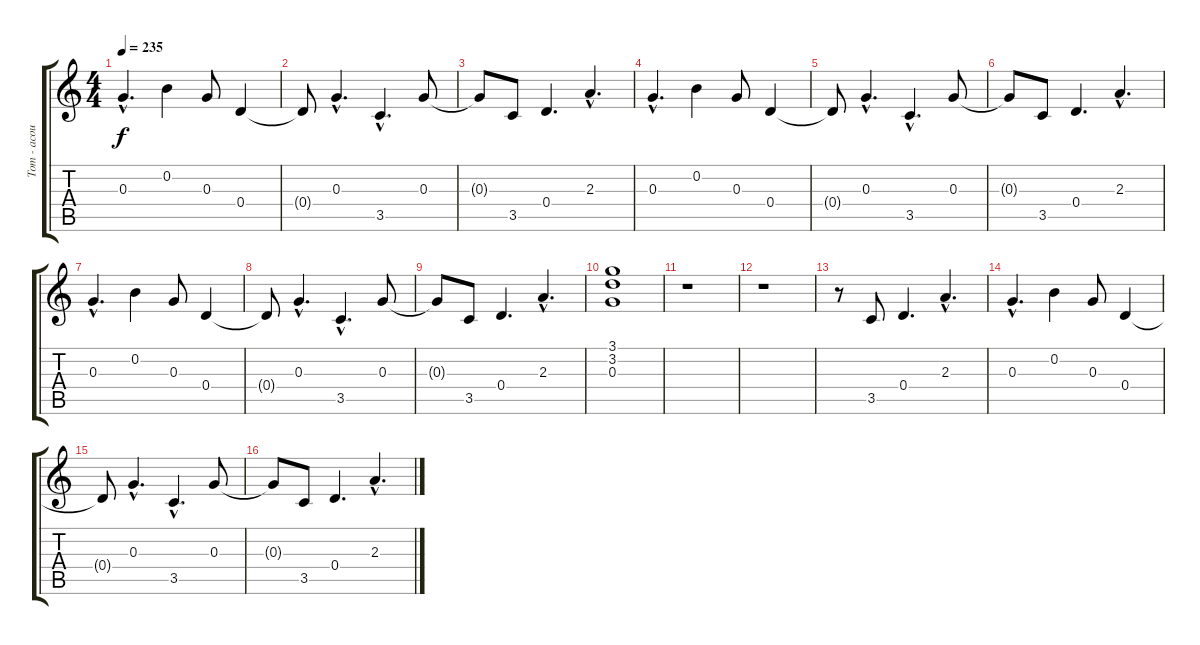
\track ("Tom - acoustic guitar" "Tom - acou") {instrument acousticguitarsteel}
\staff {score tabs}
\tuning (E4 B3 G3 D3 A2 E2) {hide}
\ts (4 4)
\tempo 235
\clef g2
\ks c
0.3{hac}.4{d dy f} 0.2.4 0.3.8 0.4.4 |
0.4{t}.8 0.3{hac}.4{d} 3.5{hac}.4{d} 0.3.8 |
0.3{t}.8 3.5.8 0.4.4{d} 2.3{hac}.4{d} |
0.3{hac}.4{d} 0.2.4 0.3.8 0.4.4 |
0.4{t}.8 0.3{hac}.4{d} 3.5{hac}.4{d} 0.3.8 |
0.3{t}.8 3.5.8 0.4.4{d} 2.3{hac}.4{d} |
0.3{hac}.4{d} 0.2.4 0.3.8 0.4.4 |
0.4{t}.8 0.3{hac}.4{d} 3.5{hac}.4{d} 0.3.8 |
0.3{t}.8 3.5.8 0.4.4{d} 2.3{hac}.4{d} |
(3.1 3.2 0.3).1 |
r.1 |
r.1 |
r.8 3.5.8 0.4.4{d} 2.3{hac}.4{d} |
0.3{hac}.4{d} 0.2.4 0.3.8 0.4.4 |
0.4{t}.8 0.3{hac}.4{d} 3.5{hac}.4{d} 0.3.8 |
0.3{t}.8 3.5.8 0.4.4{d} 2.3{hac}.4{d}
